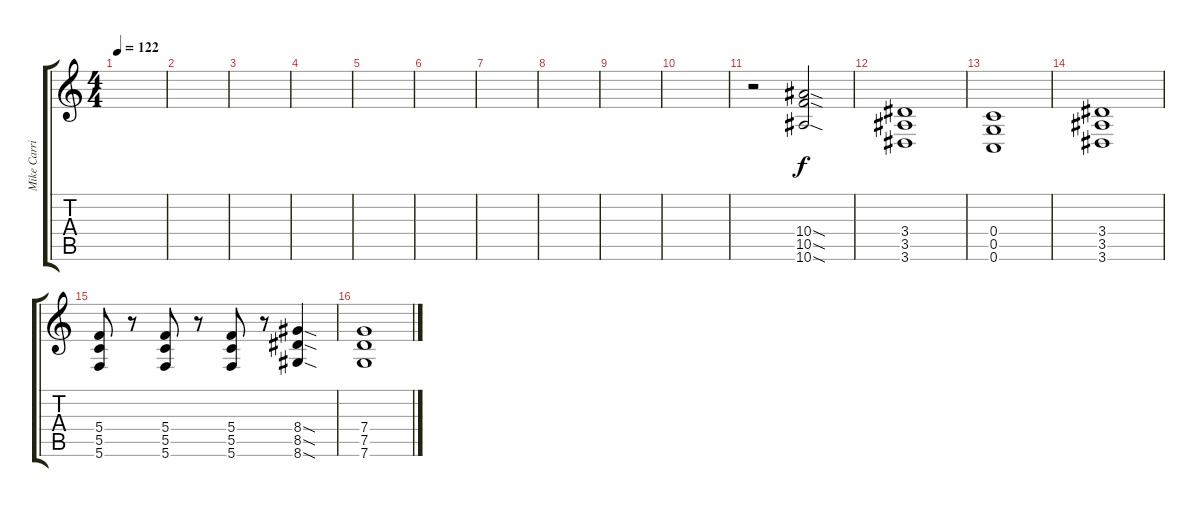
\track ("Mike Carrigan" "Mike Carri") {instrument overdrivenguitar}
\staff {score tabs}
\tuning (D4 A3 F3 C3 G2 C2) {hide}
\ts (4 4)
\tempo 122
\clef g2
\ks c
|
|
|
|
|
|
|
|
|
|
r.2 (10.4{sod} 10.5{sod} 10.6{sod}).2 |
(3.4 3.5 3.6).1 |
(0.4 0.5 0.6).1 |
(3.4 3.5 3.6).1 |
(5.4 5.5 5.6).8 r.8 (5.4 5.5 5.6).8 r.8 (5.4 5.5 5.6).8 r.8 (8.4{sod} 8.5{sod} 8.6{sod}).4 |
(7.4 7.5 7.6).1
